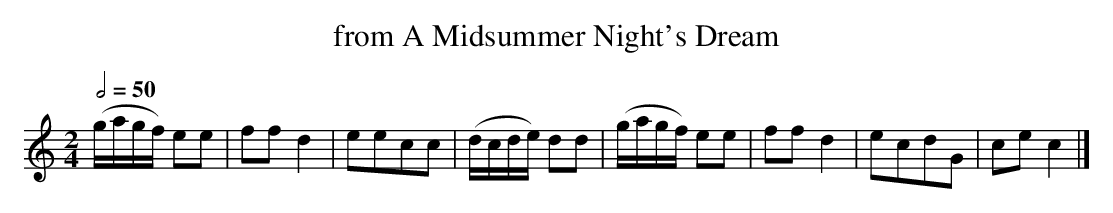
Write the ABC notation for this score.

X:1
T: from A Midsummer Night's Dream
M:2/4
L: 1/4
Q: 1/2=50
K: C
 (g/4a/4g/4f/4) e/2e/2| f/2f/2d | e/2e/2c/2c/2 | (d/4c/4d/4e/4) d/2d/2 | (g/4a/4g/4f/4) e/2e/2| f/2f/2d | e/2c/2d/2G/2 | c/2e/2 c |]
